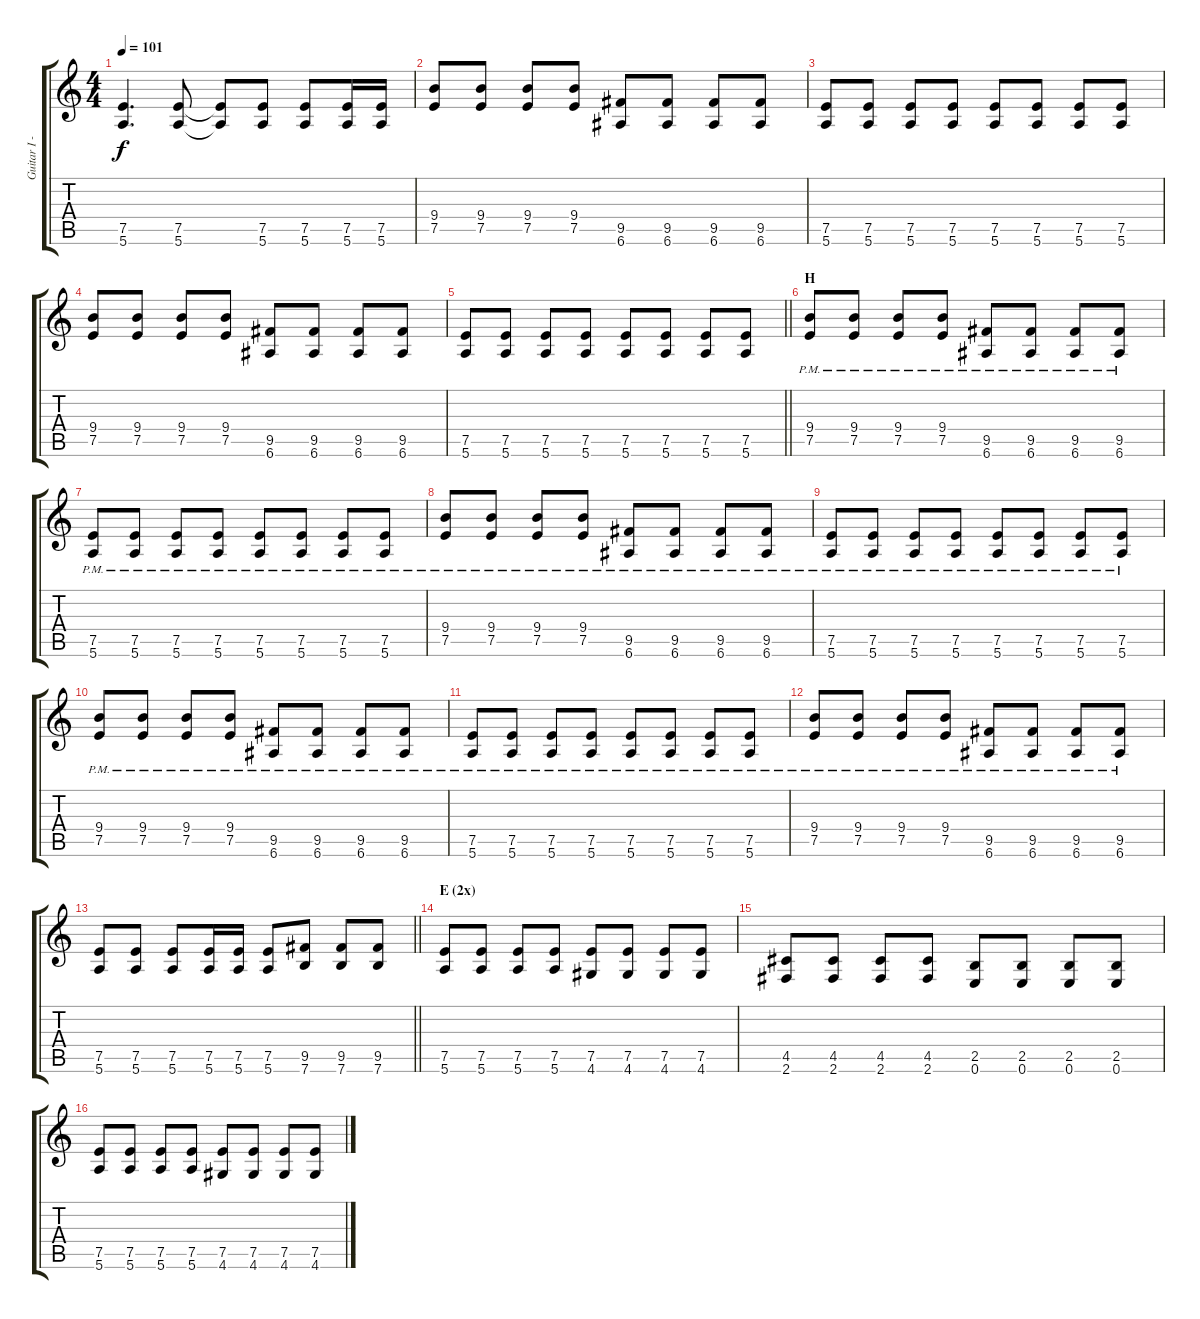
\track ("Guitar I - Gotoh" "Guitar I -") {instrument distortionguitar}
\staff {score tabs}
\tuning (E4 B3 G3 D3 A2 E2) {hide}
\ts (4 4)
\tempo 101
\clef g2
\ks c
(7.5 5.6).4{d dy f} (7.5 5.6).8 (7.5{t} 5.6{t}).8 (7.5 5.6).8 (7.5 5.6).8 (7.5 5.6).16 (7.5 5.6).16 |
(9.4 7.5).8 (9.4 7.5).8 (9.4 7.5).8 (9.4 7.5).8 (9.5 6.6).8 (9.5 6.6).8 (9.5 6.6).8 (9.5 6.6).8 |
(7.5 5.6).8 (7.5 5.6).8 (7.5 5.6).8 (7.5 5.6).8 (7.5 5.6).8 (7.5 5.6).8 (7.5 5.6).8 (7.5 5.6).8 |
(9.4 7.5).8 (9.4 7.5).8 (9.4 7.5).8 (9.4 7.5).8 (9.5 6.6).8 (9.5 6.6).8 (9.5 6.6).8 (9.5 6.6).8 |
\barLineRight lightlight
(7.5 5.6).8 (7.5 5.6).8 (7.5 5.6).8 (7.5 5.6).8 (7.5 5.6).8 (7.5 5.6).8 (7.5 5.6).8 (7.5 5.6).8 |
\section ("" "H")
(9.4{pm} 7.5{pm}).8 (9.4{pm} 7.5{pm}).8 (9.4{pm} 7.5{pm}).8 (9.4{pm} 7.5{pm}).8 (9.5{pm} 6.6{pm}).8 (9.5{pm} 6.6{pm}).8 (9.5{pm} 6.6{pm}).8 (9.5{pm} 6.6{pm}).8 |
(7.5{pm} 5.6{pm}).8 (7.5{pm} 5.6{pm}).8 (7.5{pm} 5.6{pm}).8 (7.5{pm} 5.6{pm}).8 (7.5{pm} 5.6{pm}).8 (7.5{pm} 5.6{pm}).8 (7.5{pm} 5.6{pm}).8 (7.5{pm} 5.6{pm}).8 |
(9.4{pm} 7.5{pm}).8 (9.4{pm} 7.5{pm}).8 (9.4{pm} 7.5{pm}).8 (9.4{pm} 7.5{pm}).8 (9.5{pm} 6.6{pm}).8 (9.5{pm} 6.6{pm}).8 (9.5{pm} 6.6{pm}).8 (9.5{pm} 6.6{pm}).8 |
(7.5{pm} 5.6{pm}).8 (7.5{pm} 5.6{pm}).8 (7.5{pm} 5.6{pm}).8 (7.5{pm} 5.6{pm}).8 (7.5{pm} 5.6{pm}).8 (7.5{pm} 5.6{pm}).8 (7.5{pm} 5.6{pm}).8 (7.5{pm} 5.6{pm}).8 |
(9.4{pm} 7.5{pm}).8 (9.4{pm} 7.5{pm}).8 (9.4{pm} 7.5{pm}).8 (9.4{pm} 7.5{pm}).8 (9.5{pm} 6.6{pm}).8 (9.5{pm} 6.6{pm}).8 (9.5{pm} 6.6{pm}).8 (9.5{pm} 6.6{pm}).8 |
(7.5{pm} 5.6{pm}).8 (7.5{pm} 5.6{pm}).8 (7.5{pm} 5.6{pm}).8 (7.5{pm} 5.6{pm}).8 (7.5{pm} 5.6{pm}).8 (7.5{pm} 5.6{pm}).8 (7.5{pm} 5.6{pm}).8 (7.5{pm} 5.6{pm}).8 |
(9.4{pm} 7.5{pm}).8 (9.4{pm} 7.5{pm}).8 (9.4{pm} 7.5{pm}).8 (9.4{pm} 7.5{pm}).8 (9.5{pm} 6.6{pm}).8 (9.5{pm} 6.6{pm}).8 (9.5{pm} 6.6{pm}).8 (9.5{pm} 6.6{pm}).8 |
\barLineRight lightlight
(7.5 5.6).8{volume 10} (7.5 5.6).8{volume 13} (7.5 5.6).8 (7.5 5.6).16 (7.5 5.6).16 (7.5 5.6).8 (9.5 7.6).8 (9.5 7.6).8 (9.5 7.6).8 |
\section ("" "E (2x)")
(7.5 5.6).8 (7.5 5.6).8 (7.5 5.6).8 (7.5 5.6).8 (7.5 4.6).8 (7.5 4.6).8 (7.5 4.6).8 (7.5 4.6).8 |
(4.5 2.6).8 (4.5 2.6).8 (4.5 2.6).8 (4.5 2.6).8 (2.5 0.6).8 (2.5 0.6).8 (2.5 0.6).8 (2.5 0.6).8 |
(7.5 5.6).8 (7.5 5.6).8 (7.5 5.6).8 (7.5 5.6).8 (7.5 4.6).8 (7.5 4.6).8 (7.5 4.6).8 (7.5 4.6).8
